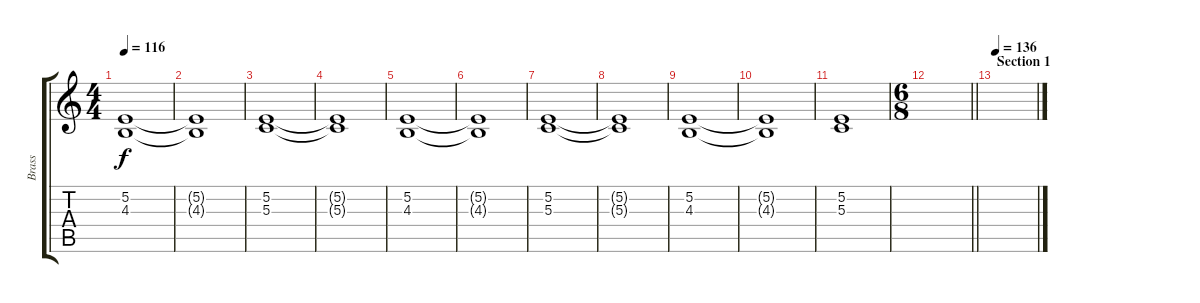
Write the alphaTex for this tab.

\track ("Brass" "Brass") {instrument brasssection}
\staff {score tabs}
\tuning (E4 B3 G3 D3 A2 E2) {hide}
\ts (4 4)
\tempo 116
\clef g2
\ks c
(5.2 4.3).1{dy f} |
(5.2{t} 4.3{t}).1 |
(5.2 5.3).1 |
(5.2{t} 5.3{t}).1 |
(5.2 4.3).1 |
(5.2{t} 4.3{t}).1 |
(5.2 5.3).1 |
(5.2{t} 5.3{t}).1 |
(5.2 4.3).1 |
(5.2{t} 4.3{t}).1 |
(5.2 5.3).1 |
\ts (6 8)
\barLineRight lightlight
|
\section ("" "Section 1")
\tempo 136
